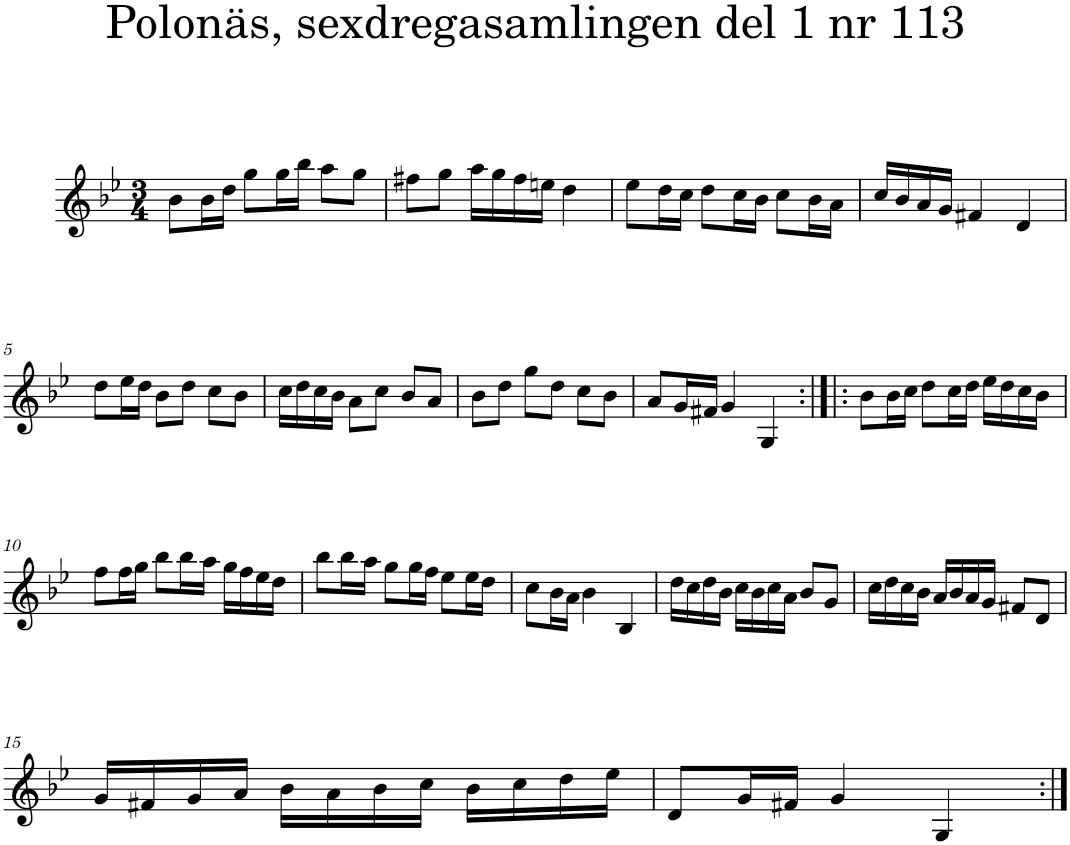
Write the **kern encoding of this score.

**kern
*part1
*staff1
*I"Piano
*I'Pno
*clefG2
*k[b-e-]
*g:
*M3/4
=1
8b-\L
16b-\L
16dd\JJ
8gg\L
16gg\L
16bb-\JJ
8aa\L
8gg\J
=2
8ff#X\L
8gg\J
16aa\LL
16gg\
16ff#\
16een\JJ
4dd\
=3
8ee-\L
16dd\L
16cc\JJ
8dd\L
16cc\L
16b-\JJ
8cc\L
16b-\L
16a\JJ
=4
16cc/LL
16b-/
16a/
16g/JJ
4f#X/
4d/
!!LO:LB:g=z
=5
8dd\L
16ee-\L
16dd\JJ
8b-\L
8dd\J
8cc\L
8b-\J
=6
16cc\LL
16dd\
16cc\
16b-\JJ
8a\L
8cc\J
8b-/L
8a/J
=7
8b-\L
8dd\J
8gg\L
8dd\J
8cc\L
8b-\J
=8
8a/L
16g/L
16f#X/JJ
4g/
4G/
=9:|!|:
8b-\L
16b-\L
16cc\JJ
8dd\L
16cc\L
16dd\JJ
16ee-\LL
16dd\
16cc\
16b-\JJ
!!LO:LB:g=z
=10
8ff\L
16ff\L
16gg\JJ
8bb-\L
16bb-\L
16aa\JJ
16gg\LL
16ff\
16ee-\
16dd\JJ
=11
8bb-\L
16bb-\L
16aa\JJ
8gg\L
16gg\L
16ff\JJ
8ee-\L
16ee-\L
16dd\JJ
=12
8cc\L
16b-\L
16a\JJ
4b-\
4B-/
=13
16dd\LL
16cc\
16dd\
16b-\JJ
16cc\LL
16b-\
16cc\
16a\JJ
8b-/L
8g/J
=14
16cc\LL
16dd\
16cc\
16b-\JJ
16a/LL
16b-/
16a/
16g/JJ
8f#X/L
8d/J
!!LO:LB:g=z
=15
16g/LL
16f#X/
16g/
16a/JJ
16b-\LL
16a\
16b-\
16cc\JJ
16b-\LL
16cc\
16dd\
16ee-\JJ
=16
8d/L
16g/L
16f#X/JJ
4g/
4G/
=:|!
*-
